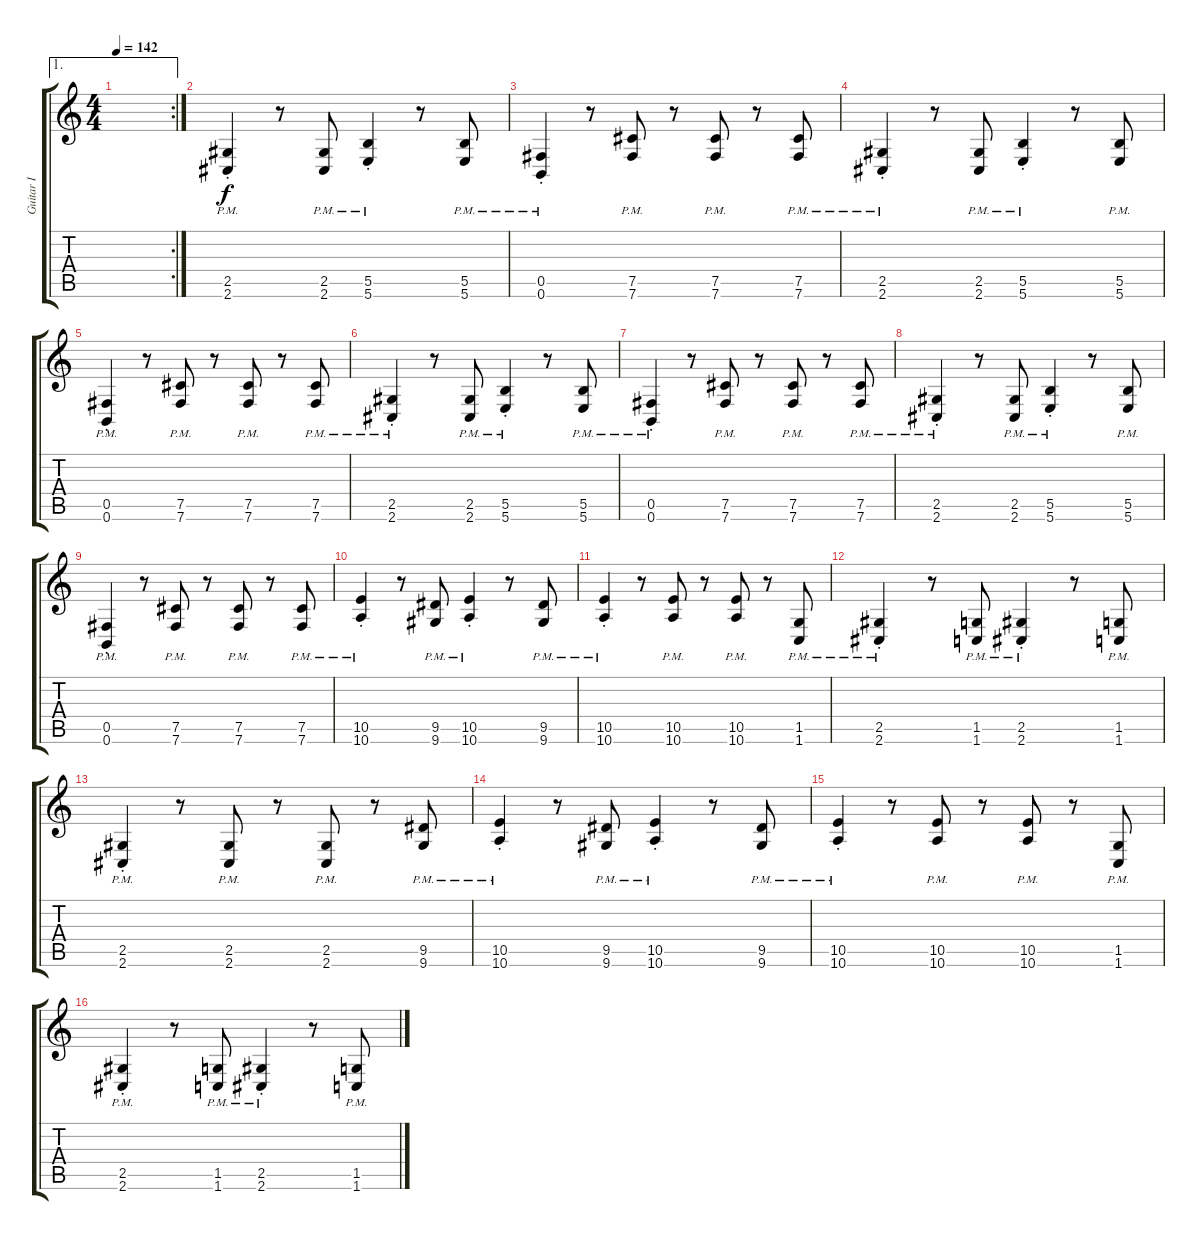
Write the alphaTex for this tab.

\track ("Guitar I" "Guitar I") {instrument distortionguitar}
\staff {score tabs}
\tuning (Db4 Ab3 E3 B2 Gb2 B1) {hide}
\ae 1
\rc 2
\ts (4 4)
\tempo 142
\clef g2
\ks c
|
(2.5{pm st} 2.6{pm st}).4 r.8 (2.5{pm} 2.6{pm}).8 (5.5{pm st} 5.6{pm st}).4 r.8 (5.5{pm} 5.6{pm}).8 |
(0.5{pm st} 0.6{pm st}).4 r.8 (7.5{pm} 7.6{pm}).8 r.8 (7.5{pm} 7.6{pm}).8 r.8 (7.5{pm} 7.6{pm}).8 |
(2.5{pm st} 2.6{pm st}).4 r.8 (2.5{pm} 2.6{pm}).8 (5.5{pm st} 5.6{pm st}).4 r.8 (5.5{pm} 5.6{pm}).8 |
(0.5{pm st} 0.6{pm st}).4 r.8 (7.5{pm} 7.6{pm}).8 r.8 (7.5{pm} 7.6{pm}).8 r.8 (7.5{pm} 7.6{pm}).8 |
(2.5{pm st} 2.6{pm st}).4 r.8 (2.5{pm} 2.6{pm}).8 (5.5{pm st} 5.6{pm st}).4 r.8 (5.5{pm} 5.6{pm}).8 |
(0.5{pm st} 0.6{pm st}).4 r.8 (7.5{pm} 7.6{pm}).8 r.8 (7.5{pm} 7.6{pm}).8 r.8 (7.5{pm} 7.6{pm}).8 |
(2.5{pm st} 2.6{pm st}).4 r.8 (2.5{pm} 2.6{pm}).8 (5.5{pm st} 5.6{pm st}).4 r.8 (5.5{pm} 5.6{pm}).8 |
(0.5{pm st} 0.6{pm st}).4 r.8 (7.5{pm} 7.6{pm}).8 r.8 (7.5{pm} 7.6{pm}).8 r.8 (7.5{pm} 7.6{pm}).8 |
(10.5{pm st} 10.6{pm st}).4 r.8 (9.5{pm} 9.6{pm}).8 (10.5{pm st} 10.6{pm st}).4 r.8 (9.5{pm} 9.6{pm}).8 |
(10.5{pm st} 10.6{pm st}).4 r.8 (10.5{pm} 10.6{pm}).8 r.8 (10.5{pm} 10.6{pm}).8 r.8 (1.5{pm} 1.6{pm}).8 |
(2.5{pm st} 2.6{pm st}).4 r.8 (1.5{pm} 1.6{pm}).8 (2.5{pm st} 2.6{pm st}).4 r.8 (1.5{pm} 1.6{pm}).8 |
(2.5{pm st} 2.6{pm st}).4 r.8 (2.5{pm} 2.6{pm}).8 r.8 (2.5{pm} 2.6{pm}).8 r.8 (9.5{pm} 9.6{pm}).8 |
(10.5{pm st} 10.6{pm st}).4 r.8 (9.5{pm} 9.6).8 (10.5{pm st} 10.6{pm st}).4 r.8 (9.5{pm} 9.6).8 |
(10.5{pm st} 10.6{pm st}).4 r.8 (10.5{pm} 10.6{pm}).8 r.8 (10.5{pm} 10.6{pm}).8 r.8 (1.5{pm} 1.6{pm}).8 |
(2.5{pm st} 2.6{pm st}).4 r.8 (1.5{pm} 1.6{pm}).8 (2.5{pm st} 2.6{pm st}).4 r.8 (1.5{pm} 1.6{pm}).8
